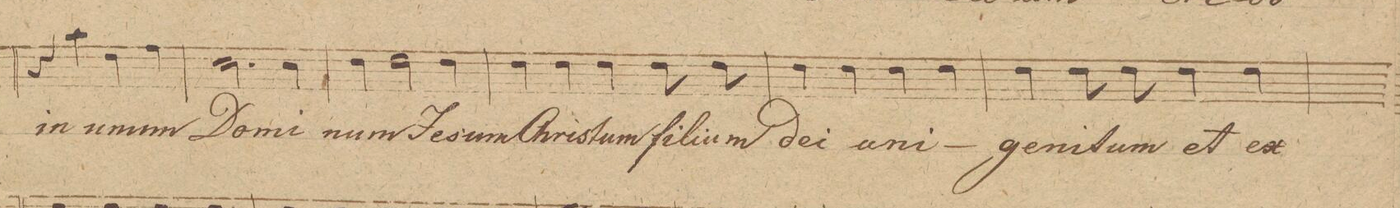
**kern	**text	**dynam
*I"Tenore 2do	*	*
*clefC4	*	*
*k[]	*	*
*met(c|)	*	*
*M2/2	*	*
4r	.	.
4g\	in	.
4c\	u-	.
4e\	-num	.
=13	=13	=13
2.B\	Do-	.
4B\	-mi-	.
=14	=14	=14
4c\	-num	.
2c\	Je-	.
4c\	-sum	.
=15	=15	=15
4c\	Chris-	.
4c\	-tum	.
4c\	fi-	.
8c\	-li-	.
8c\	-um	.
=16	=16	=16
4c\	de-	.
4c\	-i	.
4c\	u-	.
4c\	-ni-	.
=17	=17	=17
4c\	-ge-	.
8c\	-ni-	.
8c\	-tum	.
4c\	et	.
4c\	ex	.
=18	=18	=18
*-	*-	*-
